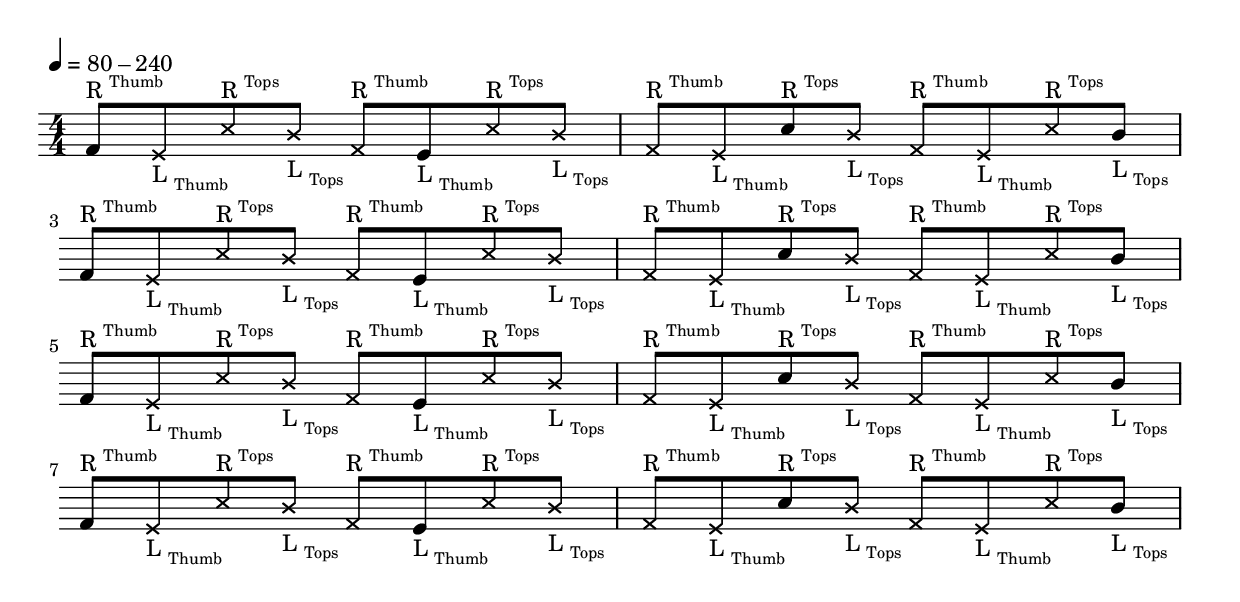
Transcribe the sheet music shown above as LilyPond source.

\version "2.24.1"
\include "../global.ly"

\layout {
  indent = -3.5
}

\relative {
  \defaultScoreSettings
  \tempo 4 = 80 - 240
  \time 4/4

  \rimNote

  \repeat unfold 4 {
    \once \defaultNote f'8^\RThumbTop                    e_\LThumbBtm                    c'^\RTopsTop                    b_\LTopsBtm 
                        f8^\RThumbTop \once \defaultNote e_\LThumbBtm                    c'^\RTopsTop                    b_\LTopsBtm 
                        f8^\RThumbTop                    e_\LThumbBtm \once \defaultNote c'^\RTopsTop                    b_\LTopsBtm 
                        f8^\RThumbTop                    e_\LThumbBtm                    c'^\RTopsTop \once \defaultNote b_\LTopsBtm 
    \break
  }

  \resetNoteHead
}